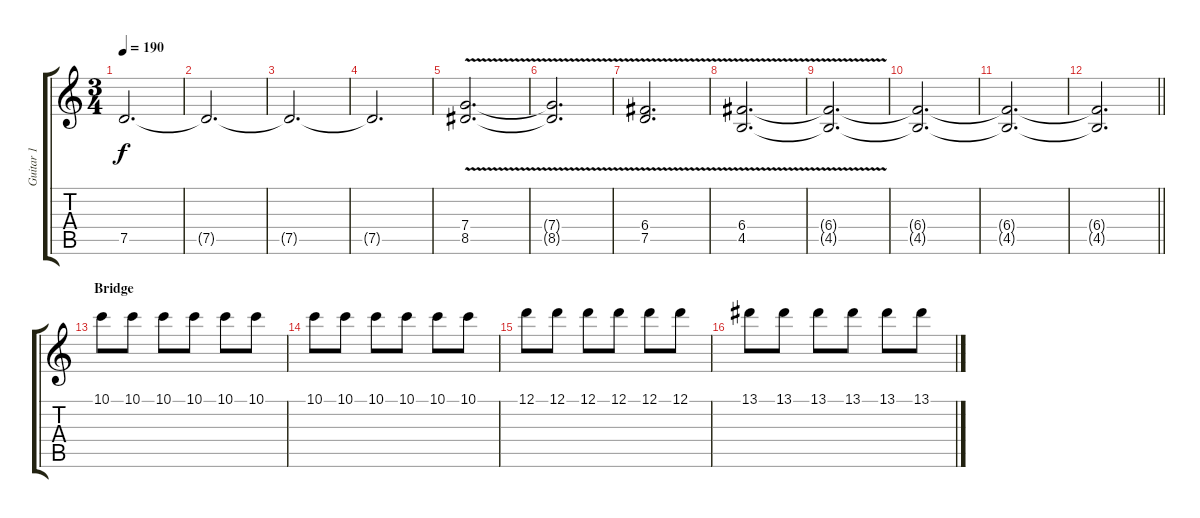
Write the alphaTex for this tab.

\track ("Guitar 1" "Guitar 1") {instrument distortionguitar}
\staff {score tabs}
\tuning (D4 A3 F3 C3 G2 C2) {hide}
\ts (3 4)
\tempo 190
\clef g2
\ks c
7.5{t}.2{d dy f} |
7.5{t}.2{d} |
7.5{t}.2{d} |
7.5{t}.2{d} |
(7.4 8.5{v}).2{d} |
(7.4{t} 8.5{t}).2{d} |
(6.4 7.5{v}).2{d} |
(6.4 4.5{v}).2{d} |
(6.4{t} 4.5{t}).2{d} |
(6.4{t} 4.5{t}).2{d} |
(6.4{t} 4.5{t}).2{d} |
\barLineRight lightlight
(6.4{t} 4.5{t}).2{d} |
\section ("" "Bridge")
10.1.8 10.1.8 10.1.8 10.1.8 10.1.8 10.1.8 |
10.1.8 10.1.8 10.1.8 10.1.8 10.1.8 10.1.8 |
12.1.8 12.1.8 12.1.8 12.1.8 12.1.8 12.1.8 |
13.1.8 13.1.8 13.1.8 13.1.8 13.1.8 13.1.8
